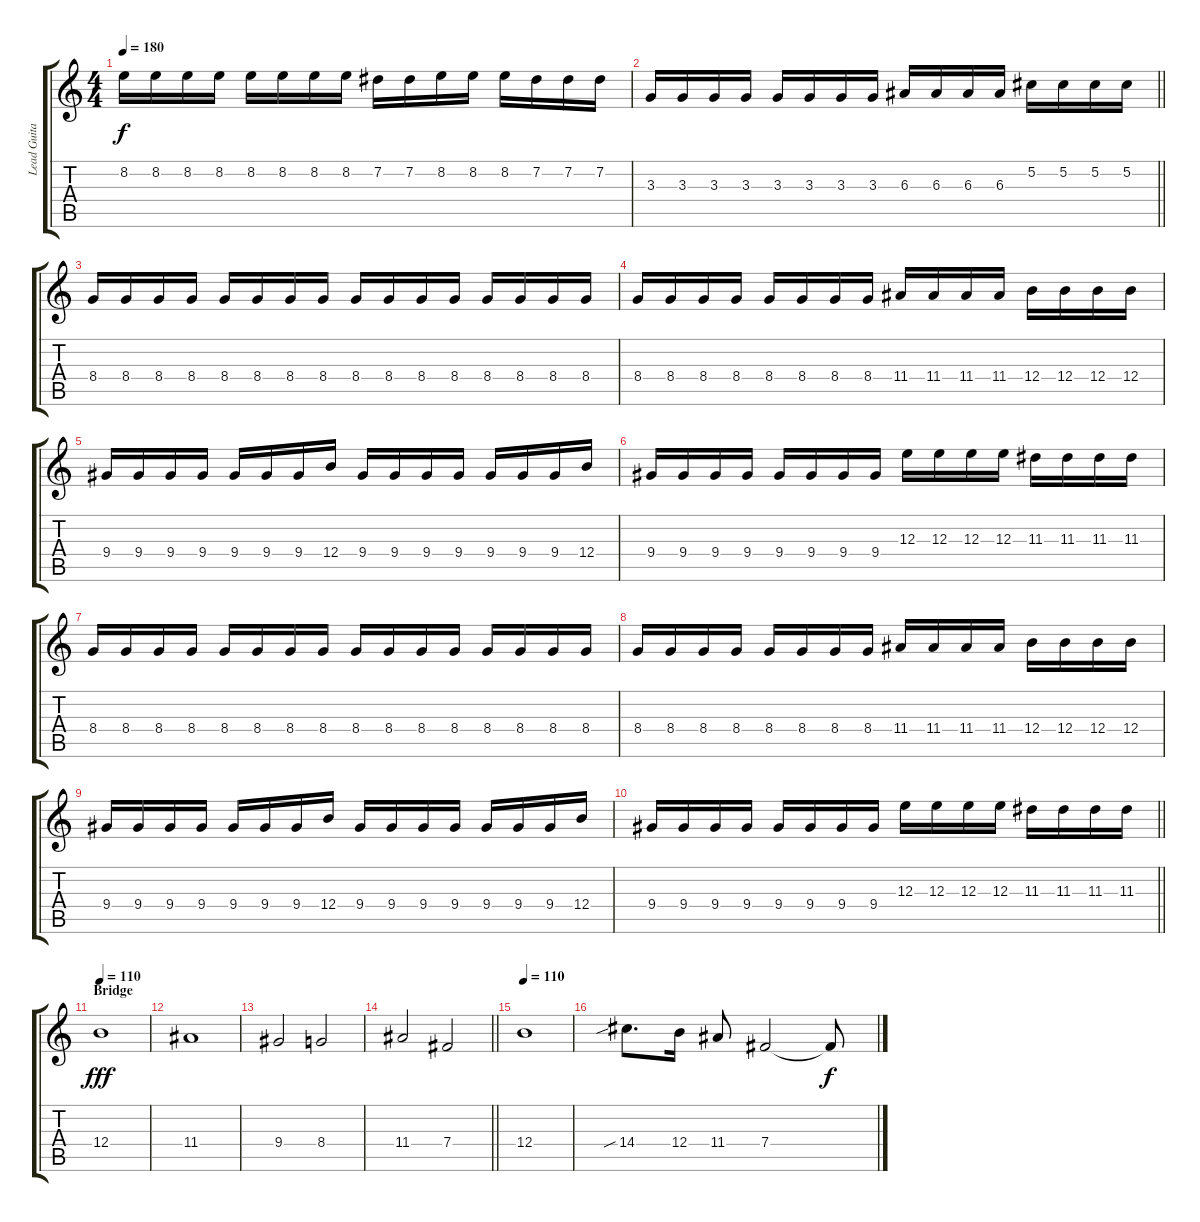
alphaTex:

\track ("Lead Guitar II" "Lead Guita") {instrument overdrivenguitar}
\staff {score tabs}
\tuning (Db4 Ab3 E3 B2 Gb2 B1) {hide}
\ts (4 4)
\tempo 180
\clef g2
\ks c
8.2.16{dy f} 8.2.16 8.2.16 8.2.16 8.2.16 8.2.16 8.2.16 8.2.16 7.2.16 7.2.16 8.2.16 8.2.16 8.2.16 7.2.16 7.2.16 7.2.16 |
\barLineRight lightlight
3.3.16 3.3.16 3.3.16 3.3.16 3.3.16 3.3.16 3.3.16 3.3.16 6.3.16 6.3.16 6.3.16 6.3.16 5.2.16 5.2.16 5.2.16 5.2.16 |
\section ("" "")
8.4.16 8.4.16 8.4.16 8.4.16 8.4.16 8.4.16 8.4.16 8.4.16 8.4.16 8.4.16 8.4.16 8.4.16 8.4.16 8.4.16 8.4.16 8.4.16 |
8.4.16 8.4.16 8.4.16 8.4.16 8.4.16 8.4.16 8.4.16 8.4.16 11.4.16 11.4.16 11.4.16 11.4.16 12.4.16 12.4.16 12.4.16 12.4.16 |
9.4.16 9.4.16 9.4.16 9.4.16 9.4.16 9.4.16 9.4.16 12.4.16 9.4.16 9.4.16 9.4.16 9.4.16 9.4.16 9.4.16 9.4.16 12.4.16 |
9.4.16 9.4.16 9.4.16 9.4.16 9.4.16 9.4.16 9.4.16 9.4.16 12.3.16 12.3.16 12.3.16 12.3.16 11.3.16 11.3.16 11.3.16 11.3.16 |
8.4.16 8.4.16 8.4.16 8.4.16 8.4.16 8.4.16 8.4.16 8.4.16 8.4.16 8.4.16 8.4.16 8.4.16 8.4.16 8.4.16 8.4.16 8.4.16 |
8.4.16 8.4.16 8.4.16 8.4.16 8.4.16 8.4.16 8.4.16 8.4.16 11.4.16 11.4.16 11.4.16 11.4.16 12.4.16 12.4.16 12.4.16 12.4.16 |
9.4.16 9.4.16 9.4.16 9.4.16 9.4.16 9.4.16 9.4.16 12.4.16 9.4.16 9.4.16 9.4.16 9.4.16 9.4.16 9.4.16 9.4.16 12.4.16 |
\barLineRight lightlight
9.4.16 9.4.16 9.4.16 9.4.16 9.4.16 9.4.16 9.4.16 9.4.16 12.3.16 12.3.16 12.3.16 12.3.16 11.3.16 11.3.16 11.3.16 11.3.16 |
\section ("" "Bridge")
\tempo 115
\tempo 110
12.4.1{dy fff} |
11.4.1 |
9.4.2 8.4.2 |
\barLineRight lightlight
11.4.2 7.4.2 |
\tempo 115
\tempo 110
12.4.1 |
14.4{sib}.8{d} 12.4.16 11.4.8 7.4.2 7.4{t}.8{dy f}
